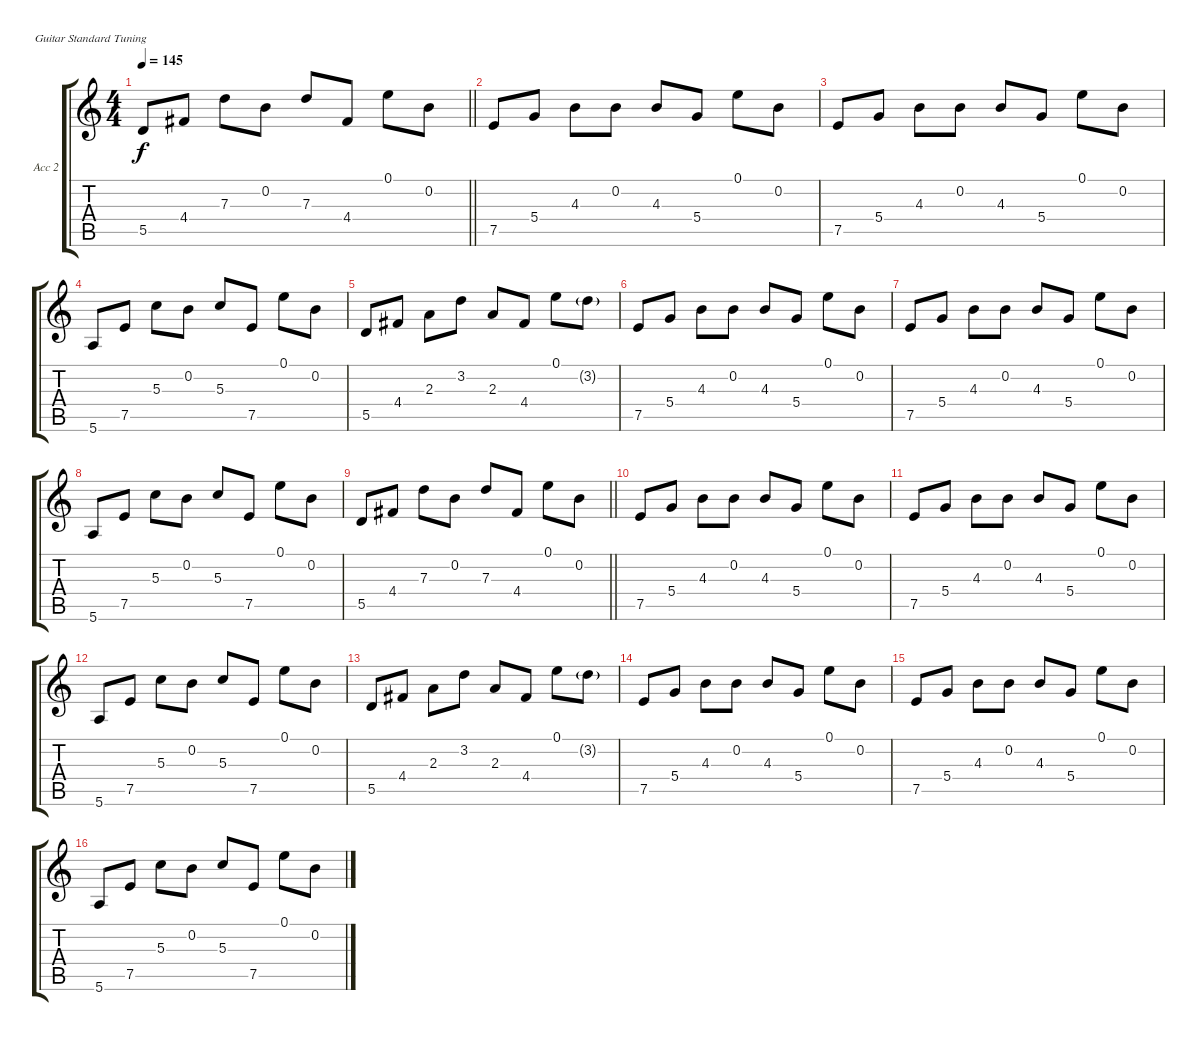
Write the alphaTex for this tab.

\defaultSystemsLayout 4
\bracketExtendMode groupsimilarinstruments
\firstSystemTrackNameOrientation horizontal
\otherSystemsTrackNameOrientation horizontal
\track ("Guitar Acoustic 2" "Acc 2") {instrument acousticguitarsteel}
\staff {score tabs}
\tuning (E4 B3 G3 D3 A2 E2)
\ts (4 4)
\tempo 145
\clef g2
\scale
0.333333
\barLineRight lightlight
\ks c
5.5.8{dy f} 4.4.8 7.3.8 0.2.8 7.3.8 4.4.8 0.1.8 0.2.8 |
\scale
0.333333 7.5.8 5.4.8 4.3.8 0.2.8 4.3.8 5.4.8 0.1.8 0.2.8 |
\scale
0.333333 7.5.8 5.4.8 4.3.8 0.2.8 4.3.8 5.4.8 0.1.8 0.2.8 |
\scale
0.333333 5.6.8 7.5.8 5.3.8 0.2.8 5.3.8 7.5.8 0.1.8 0.2.8 |
\scale
0.333333 5.5.8 4.4.8 2.3.8 3.2.8 2.3.8 4.4.8 0.1.8 3.2{g}.8 |
\scale
0.333333 7.5.8 5.4.8 4.3.8 0.2.8 4.3.8 5.4.8 0.1.8 0.2.8 |
\scale
0.333333 7.5.8 5.4.8 4.3.8 0.2.8 4.3.8 5.4.8 0.1.8 0.2.8 |
\scale
0.333333 5.6.8 7.5.8 5.3.8 0.2.8 5.3.8 7.5.8 0.1.8 0.2.8 |
\scale
0.333333
\barLineRight lightlight
5.5.8 4.4.8 7.3.8 0.2.8 7.3.8 4.4.8 0.1.8 0.2.8 |
\scale
0.333333 7.5.8 5.4.8 4.3.8 0.2.8 4.3.8 5.4.8 0.1.8 0.2.8 |
\scale
0.333333 7.5.8 5.4.8 4.3.8 0.2.8 4.3.8 5.4.8 0.1.8 0.2.8 |
\scale
0.333333 5.6.8 7.5.8 5.3.8 0.2.8 5.3.8 7.5.8 0.1.8 0.2.8 |
\scale
0.333333 5.5.8 4.4.8 2.3.8 3.2.8 2.3.8 4.4.8 0.1.8 3.2{g}.8 |
\scale
0.333333 7.5.8 5.4.8 4.3.8 0.2.8 4.3.8 5.4.8 0.1.8 0.2.8 |
\scale
0.333333 7.5.8 5.4.8 4.3.8 0.2.8 4.3.8 5.4.8 0.1.8 0.2.8 |
\scale
0.333333 5.6.8 7.5.8 5.3.8 0.2.8 5.3.8 7.5.8 0.1.8 0.2.8
